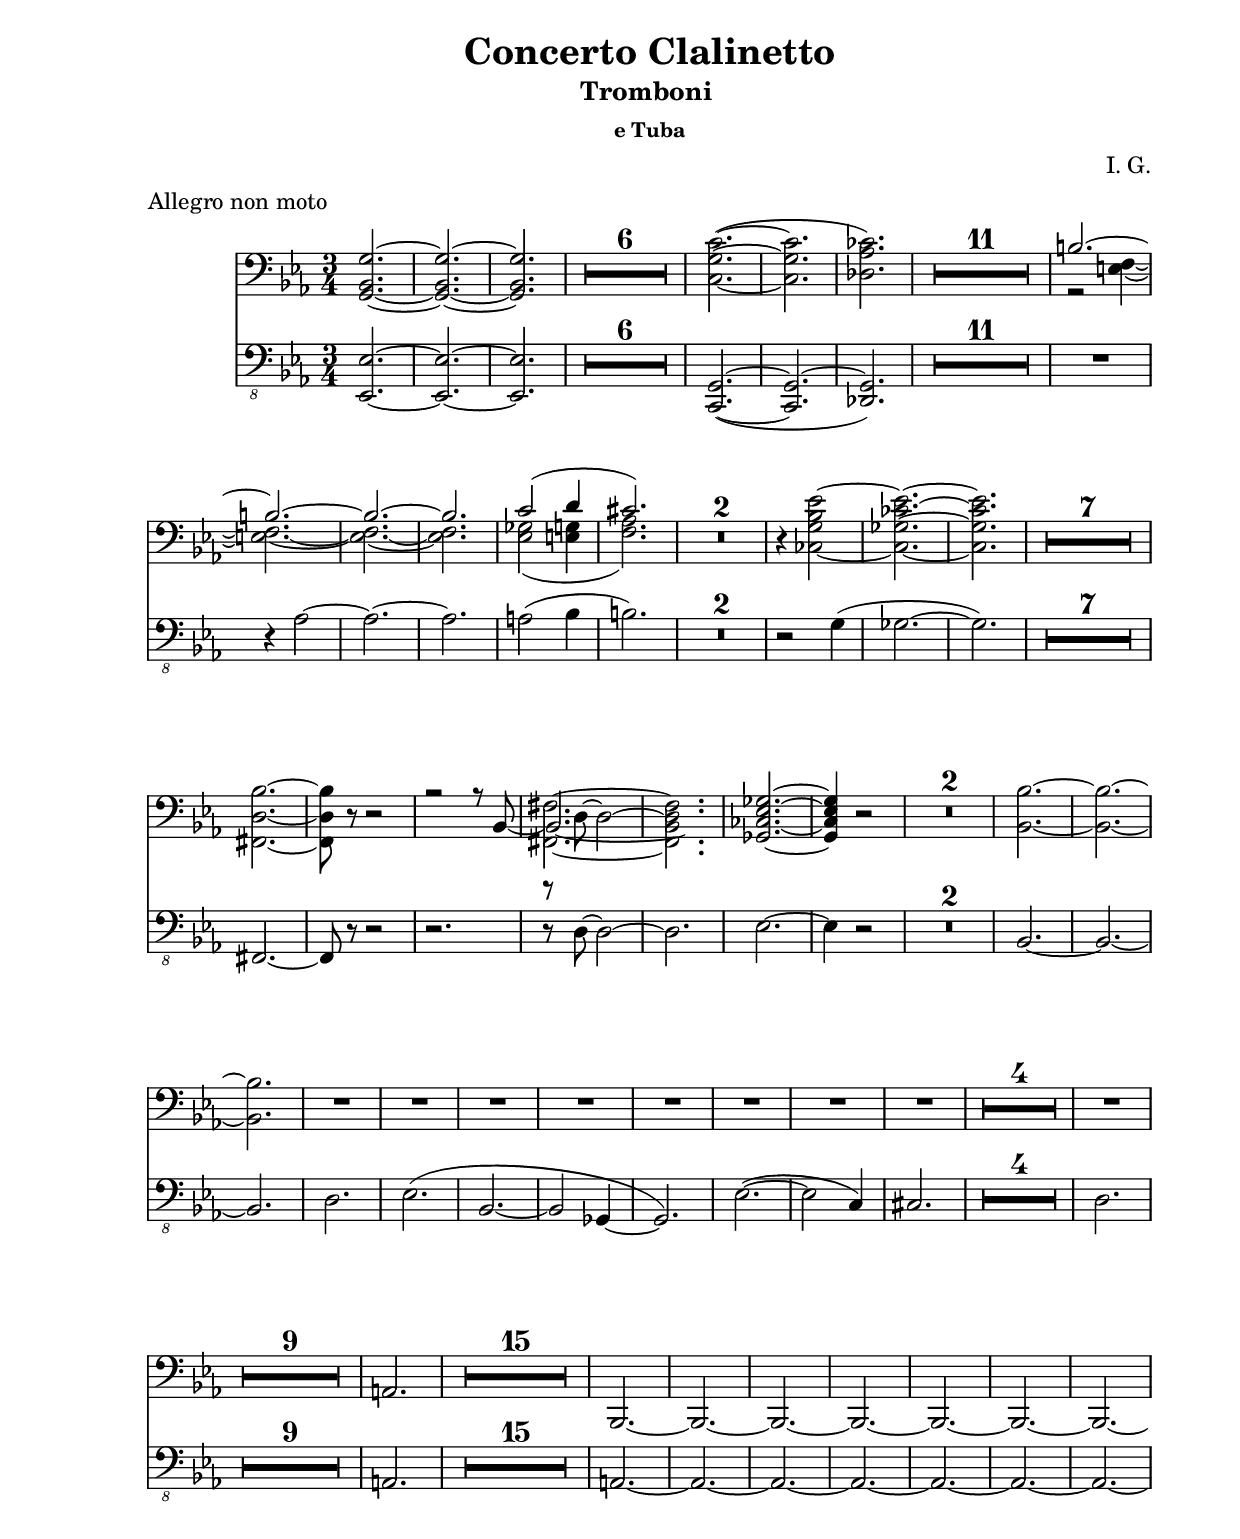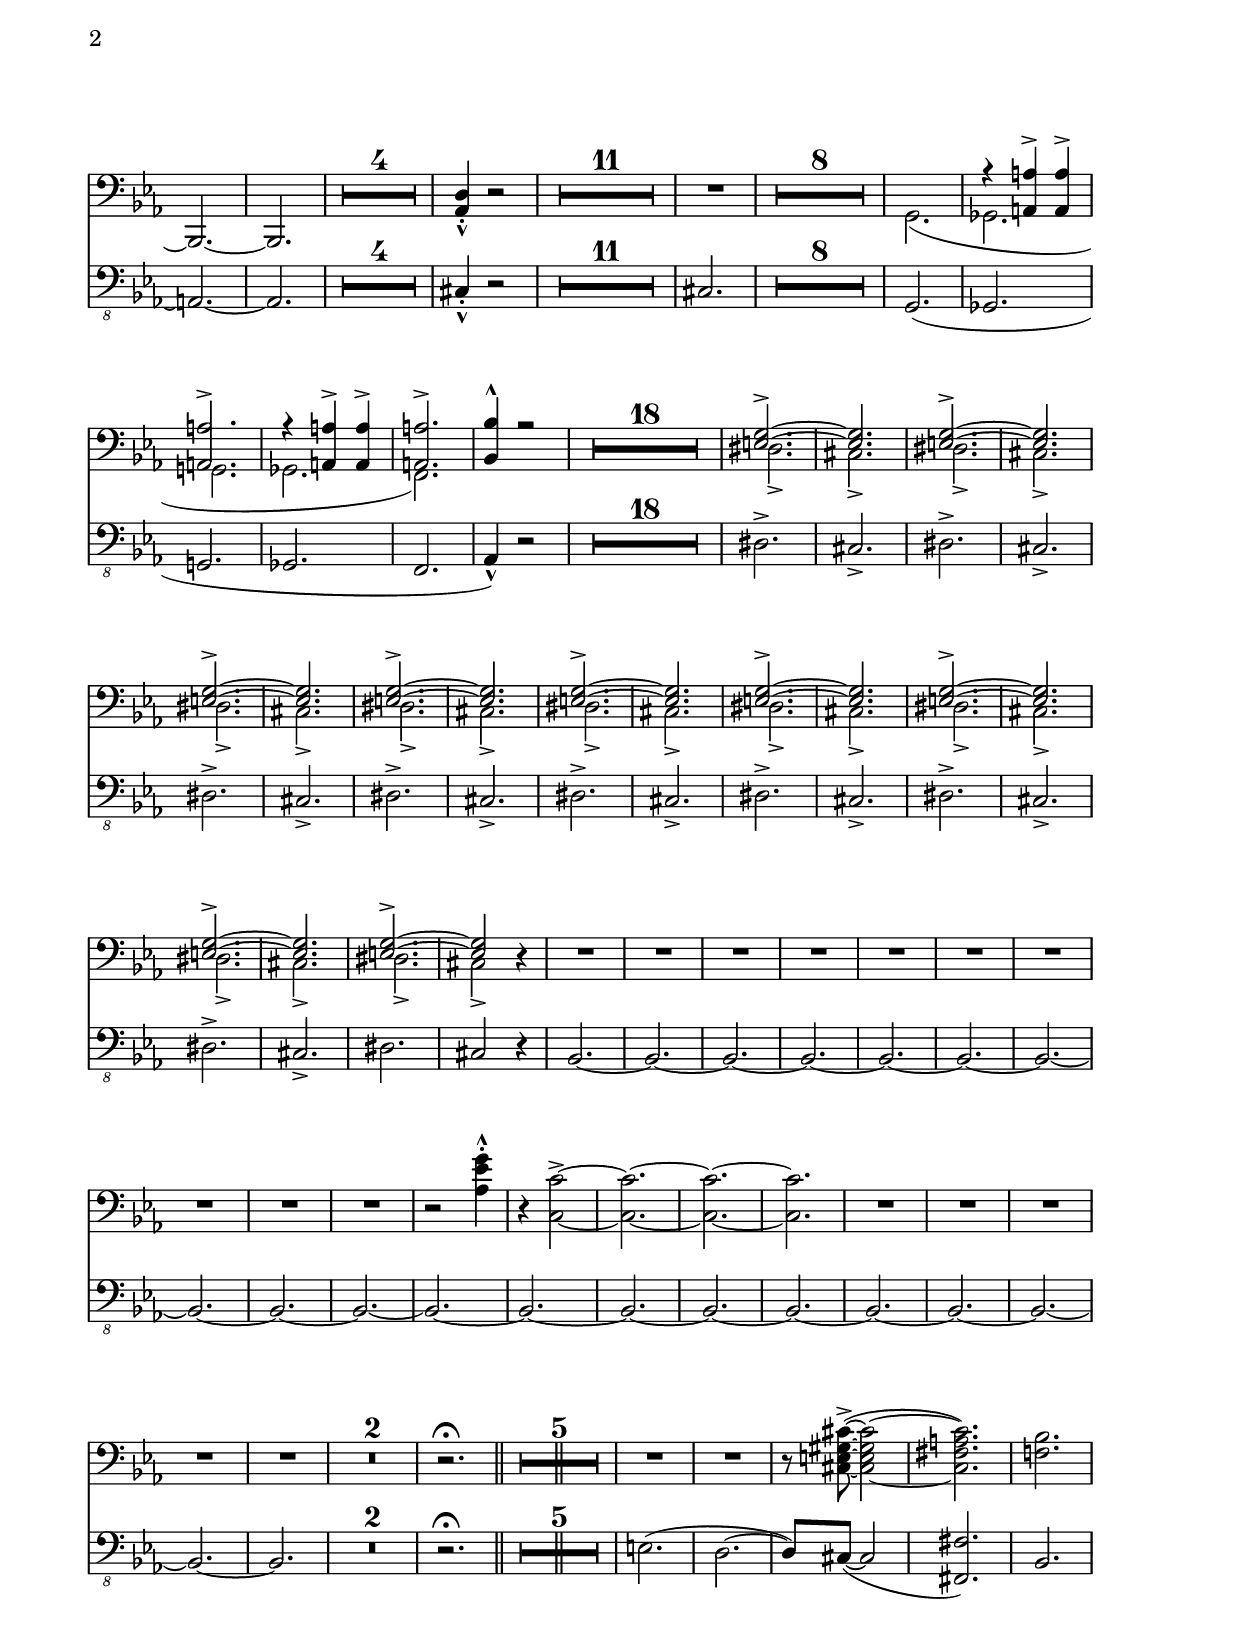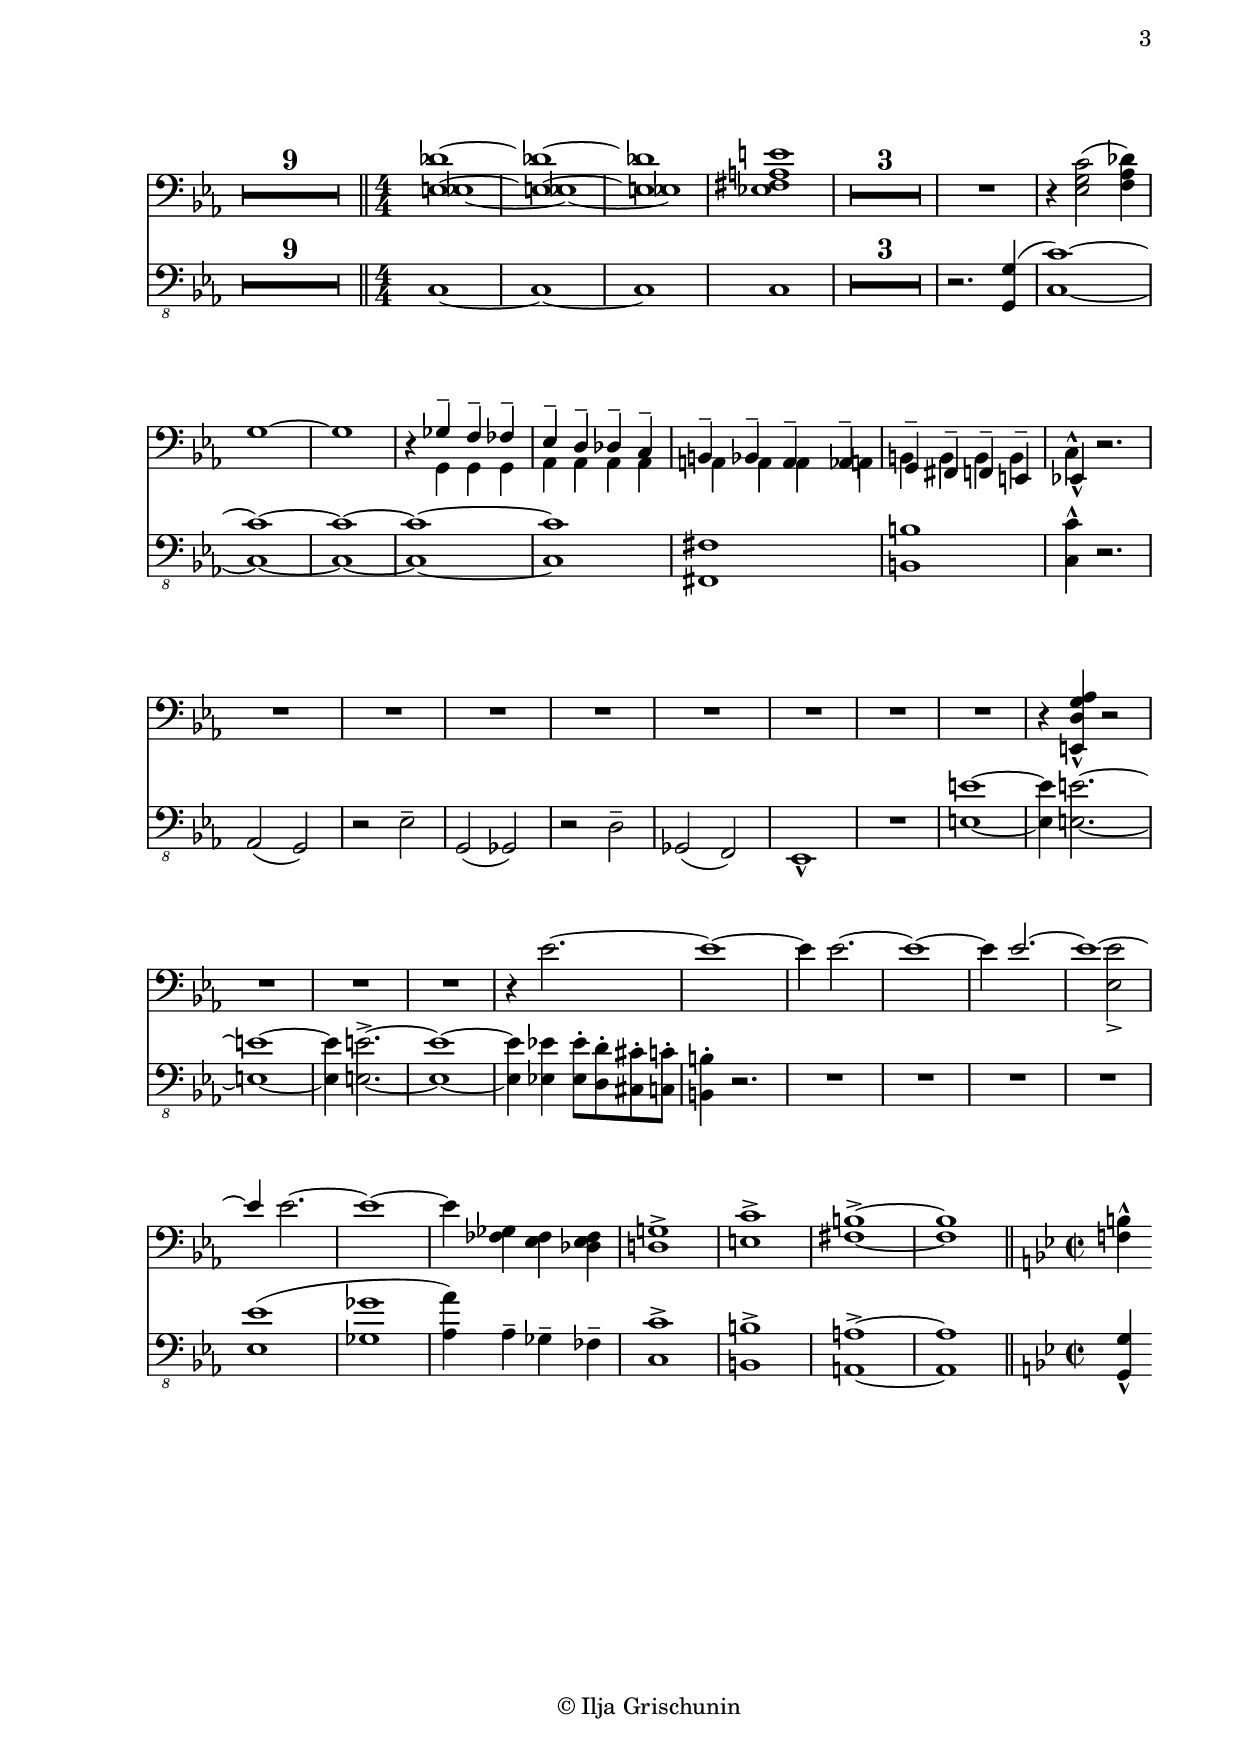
\version "2.19.15"
%\version "2.18.0"

\language "deutsch"

\header {
  title = "Concerto Clalinetto"
  subtitle = "Tromboni "
  subsubtitle = "e Tuba"
  meter = "Allegro non moto"
  composer = "I. G."
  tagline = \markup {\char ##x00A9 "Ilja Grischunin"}
}

\paper {
  #(set-paper-size "a4")
  top-system-spacing #'basic-distance = #25
  top-markup-spacing #'basic-distance = #8
  markup-system-spacing #'basic-distance = #8
  system-system-spacing #'basic-distance = #20
  last-bottom-spacing #'basic-distance = #25
  two-sided = ##t
  inner-margin = 25
  outer-margin = 15
}

\layout {
  \context {
    \Score
    \remove "Bar_number_engraver"
  }
}

\version "2.19.15"
%\version "2.18.0"

\language "deutsch"

trombonMusic = \relative es {
  \clef bass
  \time 3/4
  \key es \major
  \override MultiMeasureRest #'expand-limit = #2
  \set Score.skipBars = ##t
  <g, b g'>2.~ q~ q R2.*6 <c g' c>2.~( q <des as' ces>) R2.*11
  <<
    {
      h'2.~ h~ h~ h c2( d4 cis2.)
    }
    \\
    {
      r2 <e, f>4~ q2.~ q~ q <es ges>2( <e g>4 <f as>2.)
    }
  >>
  R2.*2 r4 <ces~ g' b~ es~>2<ces ges' ces es>2.~ q
  R2.*7 <fis, d' b'>2.~ q8 r r2
  <<
    {
      r2 r8 b_~ b2._~ \hideNotes b
    }
    \\
    {
      s2. <fis~ fis'^~> <fis b d fis>
    }
    \\
    {
      \voiceTwo
      s2. r8 d'^~ d2^~ \hideNotes d2.
    }
  >>
  <ges, ces es ges>~ q4 r2 R2.*2 <b b'>2.~ q~ q R2.*22 a2. R2.*15
  \repeat unfold 8 {b,2.~} b R2.*4 <as' d>4-.-^ r2 R2.*20
  <<
    {
      s2. r4 <a a'>-> q-> q2.-> r4 q-> q-> q2.-> <b b'>4-^ r2
    }
    \\
    {
      g2.( ges g! ges f) s
    }
  >>
  R2.*18
  \repeat unfold 8 {
    <<
      {
        <e' g>2.->~ q
      }
      \\
      {
        dis2.-> cis->
      }
    >>
  }
  <<
    {
      <e g>2.->~ q2
    }
    \\
    {
      dis2.-> cis2->
    }
  >>
  r4 R2.*10 r2 <as' es' g>4-.-^ r <c, c'>2->~ q2.~ q~ q 
  R2.*7 r2.\fermata
  %%%%%%%%%%%%%%%%%%%
  \bar "||" \cadenzaOn R1*10 \cadenzaOff \bar "||"
  %%%%%%%%%%%%%%%%%%%
  R2.*7
  r8 <cis e gis cis>(->~ q2~ <cis fis a cis>2.)<f! b> R2.*9
  \bar "||"
  \numericTimeSignature
  \time 4/4
  \repeat unfold 2 {
    <<
      {
        %\once \override Stem.length = #12
        %\displaceHeads #'(0.9 -0.001)
        \once \override Accidental.extra-offset = #'(.5 . 0)
        <e! des'!>1~
      }
      \\
      {
        \voiceThree
        \once \override NoteHead.X-offset = #.5
        %\once \override Stem.rotation = #'(40 0 0)
        %\once \override Stem.extra-offset = #'(0.2 . -0.2)
        %Z%\once \override Stem.length = #9.5
        %\hide Flag
        %\once \override Flag.stencil = ##f
        \once \override Accidental.extra-offset = #'(4 . 0)
        es!_~
      }   
    >>
  }
  <<
    {
      %\once \override Stem.length = #12
      %\displaceHeads #'(0.9 -0.001)
      \once \override Accidental.extra-offset = #'(.5 . 0)
      <e! des'!>1
    }
    \\
    {
      \voiceThree
      \once \override NoteHead.X-offset = #.5
      %\once \override Stem.rotation = #'(40 0 0)
      %\once \override Stem.extra-offset = #'(0.2 . -0.2)
      %\once \override Stem.length = #9.5
      %\hide Flag
      %\once \override Flag.stencil = ##f
      \once \override Accidental.extra-offset = #'(4 . 0)
      es!
    }   
  >>
  <es! fis a e'> R1*4 r4 <es g c>2(<f as des>4) g1~ g r4 
  <<
    {
      ges-- f-- fes-- es-- d-- des-- c--
      h-- b-- a-- 
      \once \override Accidental.extra-offset = #'(1.3 . 0)
      as-- g-- fis-- f-- e-- es!_^
    }
    \\
    {
      g g g as as as as a a 
      \once \override NoteColumn.force-hshift = #1
      a 
      %\once \override NoteHead.X-offset = #1.9
      %\once \override Stem.extra-offset = #'(1.9 . 0)
      \once \override NoteColumn.force-hshift = #1.5
      \once \override Accidental.extra-offset = #'(2.35 . 0)
      a!
      h h h h c^^
    }
  >>
  r2. R1*8 r4 <e, d' g as>4-^ r2 R1*3 r4
  \repeat unfold 2 {es''2.~ es1~ es4}
  <<
    {
      es2.~ es1~ es4
    }
    \\
    {
      s2. s2 <es, es'>-> s4
    }
  >>
  es'2.~ es1~ es4 <fes, ges><es fes><des es fes>
  <d! g!>1-><e c'>-><fis h>->~ q
  \bar "||"
  %%%%%%%%%%%%%%%%%%%%%%%%%%%
  \key b \major
  \defaultTimeSignature
  \time 2/2
  <f! h>4-^
}

\version "2.19.15"
%\version "2.18.0"

\language "deutsch"

makeOctaves =
#(define-music-function (parser location arg mus)
   (integer? ly:music?)
   #{<<  \withMusicProperty #'to-relative-callback
         #(lambda (m p)
            (let ((mu (ly:music-property m 'element)))
              (ly:music-transpose mu (ly:make-pitch (- arg) 0 0))
              (ly:make-music-relative! mu p)
              (ly:music-transpose mu (ly:make-pitch arg 0 0)))
            p)
         \transpose c' $(ly:make-pitch arg 0 0) $mus
         $mus
     >>
   #})

tubaMusic = \relative {
  \clef "bass_8"
  \time 3/4
  \key es \major
  \override MultiMeasureRest #'expand-limit = #2
  \set Score.skipBars = ##t
  <es,, es'>2.~ q~ q R2.*6 <c g'>2.~( <c g'^~><des g>) R2.*12
  r4 as''2~ as2.~ as a2( b4 h2.) R2.*2 r2 g4( ges2.~ ges)
  R2.*7 fis,2.~ fis8 r r2 r2. r8 d'~ d2~ d2. es~ es4 r2 R2.*2
  b2.~ b~ b d es( b~ b2 ges4~ ges2.) es'~( es2 c4) cis2. R2.*4
  d2. R2.*9 a2. R2.*15 \repeat unfold 8 {a2.~} a R2.*4 cis4-.-^ r2
  R2.*11 cis2. R2.*8 g2.( ges g! ges f as4-^) r2 R2.*18
  \repeat unfold 8 {dis2.-> cis->} dis cis2 r4
  \repeat unfold 19 {b2.~} b2. R2.*2 r2.\fermata
  %%%%%%%%%%%%%%%%%%%
  \bar "||" \cadenzaOn R1*10 \cadenzaOff \bar "||"
  %%%%%%%%%%%%%%%%%%%
  R2.*5
  e2.( d^~ d8) cis(~ cis2 <fis, fis'>2.) b R2.*9
  \bar "||"
  \numericTimeSignature
  \time 4/4
  c1~ c~ c c R1*3 
  r2.\makeOctaves #1 {g4( c1)~ c~ c~ c~ c fis, h c4-^} r2.
  as2( g) r es'-- g,( ges) r d'-- ges,( f) es1-^ R1
  \makeOctaves #1 {
    e'1~ e4 e2.~ e1~ e4 e2.->~ e1~ e4 es es8-. d-. cis-. c-. 
    h4-. r2. R1*4 es1( ges as4)
  } as-- ges-- fes-- \makeOctaves #1 {c1-> h-> a->~ a}
  \bar "||"
  %%%%%%%%%%%%%%%%%%%%%%%%%%%
  \key b \major
  \defaultTimeSignature
  \time 2/2
  <g g'>4-^
}


\score {
  <<
    \new Staff \trombonMusic
    \new Staff \tubaMusic
  >>
}